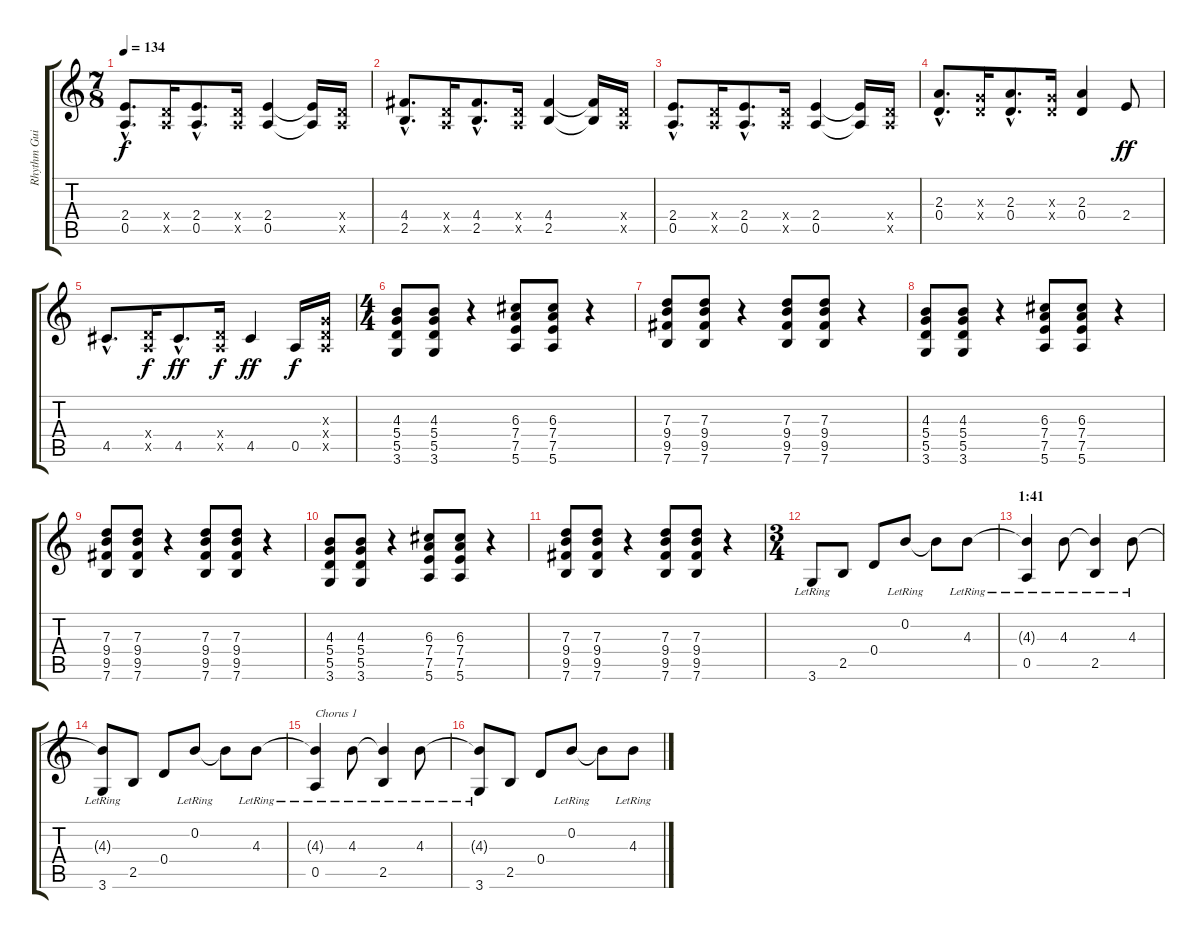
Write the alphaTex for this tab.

\track ("Rhythm Guitar 2" "Rhythm Gui") {instrument overdrivenguitar}
\staff {score tabs}
\tuning (E4 B3 G3 D3 A2 E2) {hide}
\ts (7 8)
\tempo 134
\clef g2
\ks c
(2.4{hac} 0.5{hac}).8{d dy f} (0.4{x} 0.5{x}).16 (2.4{hac} 0.5{hac}).8{d} (0.4{x} 0.5{x}).16 (2.4 0.5).4 (2.4{t} 0.5{t}).16 (0.4{x} 0.5{x}).16 |
(4.4{hac} 2.5{hac}).8{d} (0.4{x} 0.5{x}).16 (4.4{hac} 2.5{hac}).8{d} (0.4{x} 0.5{x}).16 (4.4 2.5).4 (4.4{t} 2.5{t}).16 (0.4{x} 0.5{x}).16 |
(2.4{hac} 0.5{hac}).8{d} (0.4{x} 0.5{x}).16 (2.4{hac} 0.5{hac}).8{d} (0.4{x} 0.5{x}).16 (2.4 0.5).4 (2.4{t} 0.5{t}).16 (0.4{x} 0.5{x}).16 |
(2.3{hac} 0.4{hac}).8{d} (0.3{x} 0.4{x}).16 (2.3{hac} 0.4{hac}).8{d} (0.3{x} 0.4{x}).16 (2.3 0.4).4 2.4.8{dy ff} |
4.5{hac}.8{d} (0.4{x} 0.5{x}).16{dy f} 4.5{hac}.8{d dy ff} (0.4{x} 0.5{x}).16{dy f} 4.5.4{dy ff} 0.5.16{dy f} (0.3{x} 0.4{x} 0.5{x}).16 |
\ts (4 4)
(4.3 5.4 5.5 3.6).8 (4.3 5.4 5.5 3.6).8 r.4 (6.3 7.4 7.5 5.6).8 (6.3 7.4 7.5 5.6).8 r.4 |
(7.3 9.4 9.5 7.6).8 (7.3 9.4 9.5 7.6).8 r.4 (7.3 9.4 9.5 7.6).8 (7.3 9.4 9.5 7.6).8 r.4 |
(4.3 5.4 5.5 3.6).8 (4.3 5.4 5.5 3.6).8 r.4 (6.3 7.4 7.5 5.6).8 (6.3 7.4 7.5 5.6).8 r.4 |
(7.3 9.4 9.5 7.6).8 (7.3 9.4 9.5 7.6).8 r.4 (7.3 9.4 9.5 7.6).8 (7.3 9.4 9.5 7.6).8 r.4 |
(4.3 5.4 5.5 3.6).8 (4.3 5.4 5.5 3.6).8 r.4 (6.3 7.4 7.5 5.6).8 (6.3 7.4 7.5 5.6).8 r.4 |
(7.3 9.4 9.5 7.6).8 (7.3 9.4 9.5 7.6).8 r.4 (7.3 9.4 9.5 7.6).8 (7.3 9.4 9.5 7.6).8 r.4 |
\ts (3 4)
3.6{lr}.8 2.5.8 0.4.8 0.2{lr}.8 0.2{t}.8 4.3{lr}.8 |
\section ("" "1:41")
(4.3{t} 0.5{lr}).4 4.3{lr}.8 (4.3{t} 2.5{lr}).4 4.3{lr}.8 |
(4.3{t} 3.6{lr}).8 2.5.8 0.4.8 0.2{lr}.8 0.2{t}.8 4.3{lr}.8 |
(4.3{t} 0.5{lr}).4{txt "Chorus 1"} 4.3{lr}.8 (4.3{t} 2.5{lr}).4 4.3{lr}.8 |
(4.3{t} 3.6{lr}).8 2.5.8 0.4.8 0.2{lr}.8 0.2{t}.8 4.3{lr}.8
